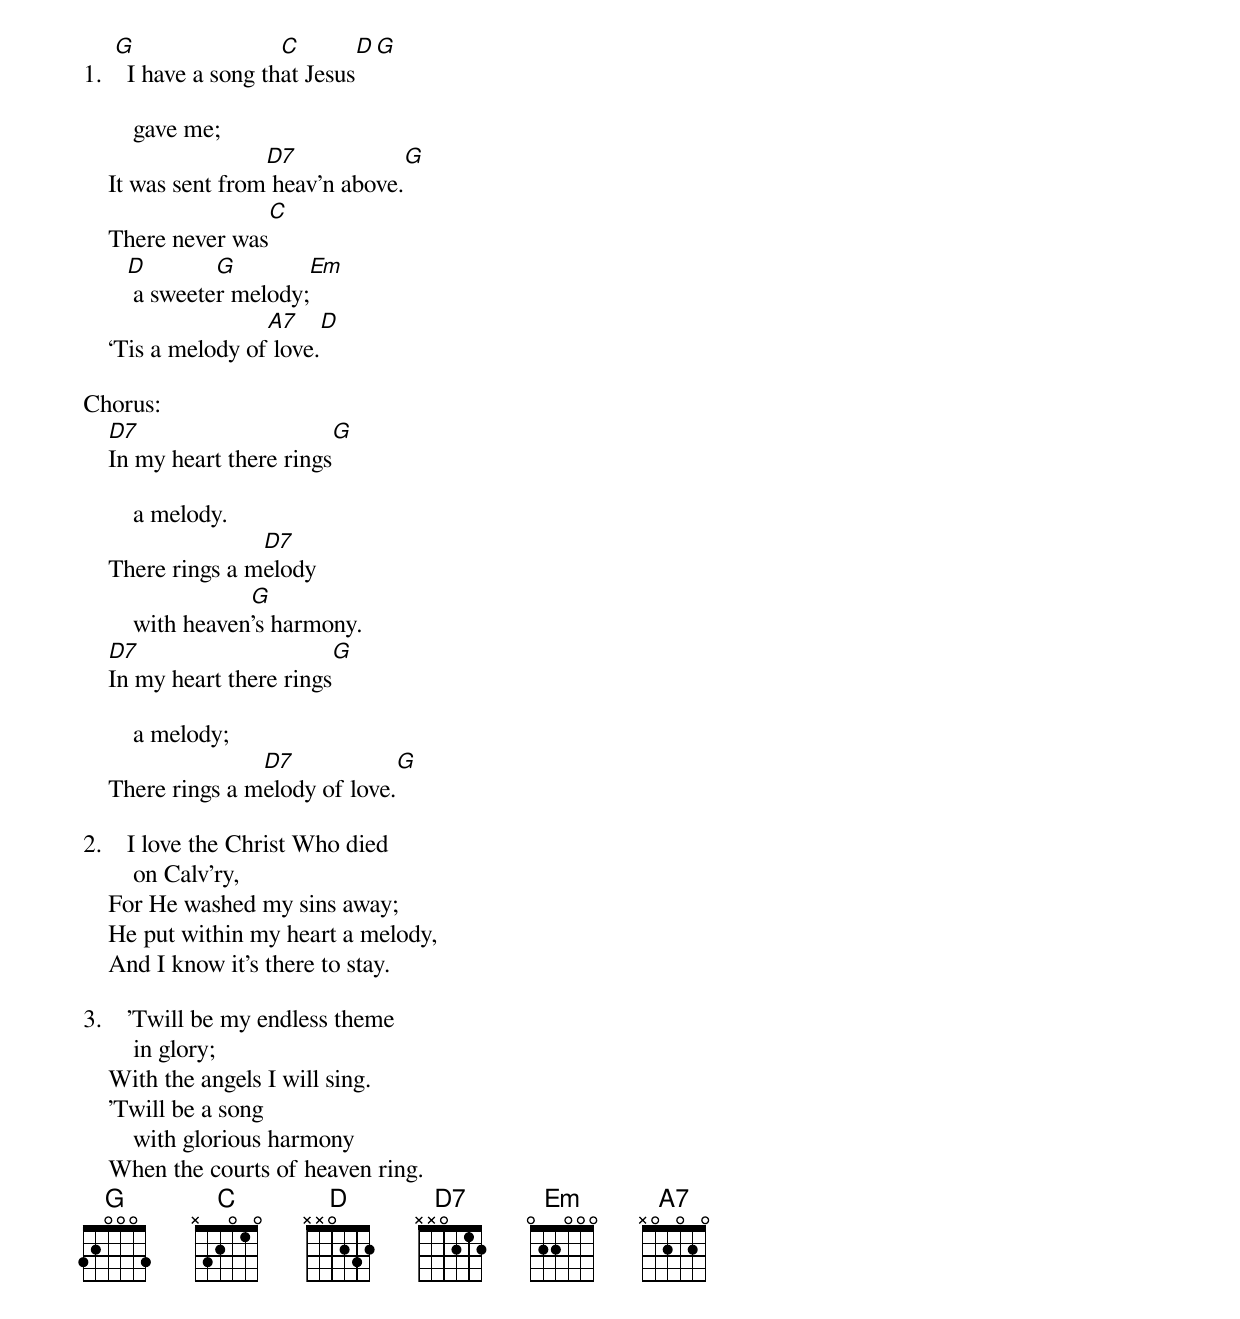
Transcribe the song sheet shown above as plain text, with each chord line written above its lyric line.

    G                 C         D    G
1.    I have a song that Jesus

        gave me;
                    D7                                G
    It was sent from heav’n above.
                                  C
    There never was
       D        G         Em
        a sweeter melody;
                    A7               D
    ‘Tis a melody of love.

Chorus:
    D7                               G
    In my heart there rings

        a melody.
                   D7
    There rings a melody
                   G
        with heaven’s harmony.
    D7                                G
    In my heart there rings

        a melody;
                   D7                                G
    There rings a melody of love.

2.    I love the Christ Who died
        on Calv’ry,
    For He washed my sins away;
    He put within my heart a melody,
    And I know it’s there to stay.

3.    ’Twill be my endless theme
        in glory;
    With the angels I will sing.
    ’Twill be a song
        with glorious harmony
    When the courts of heaven ring.
